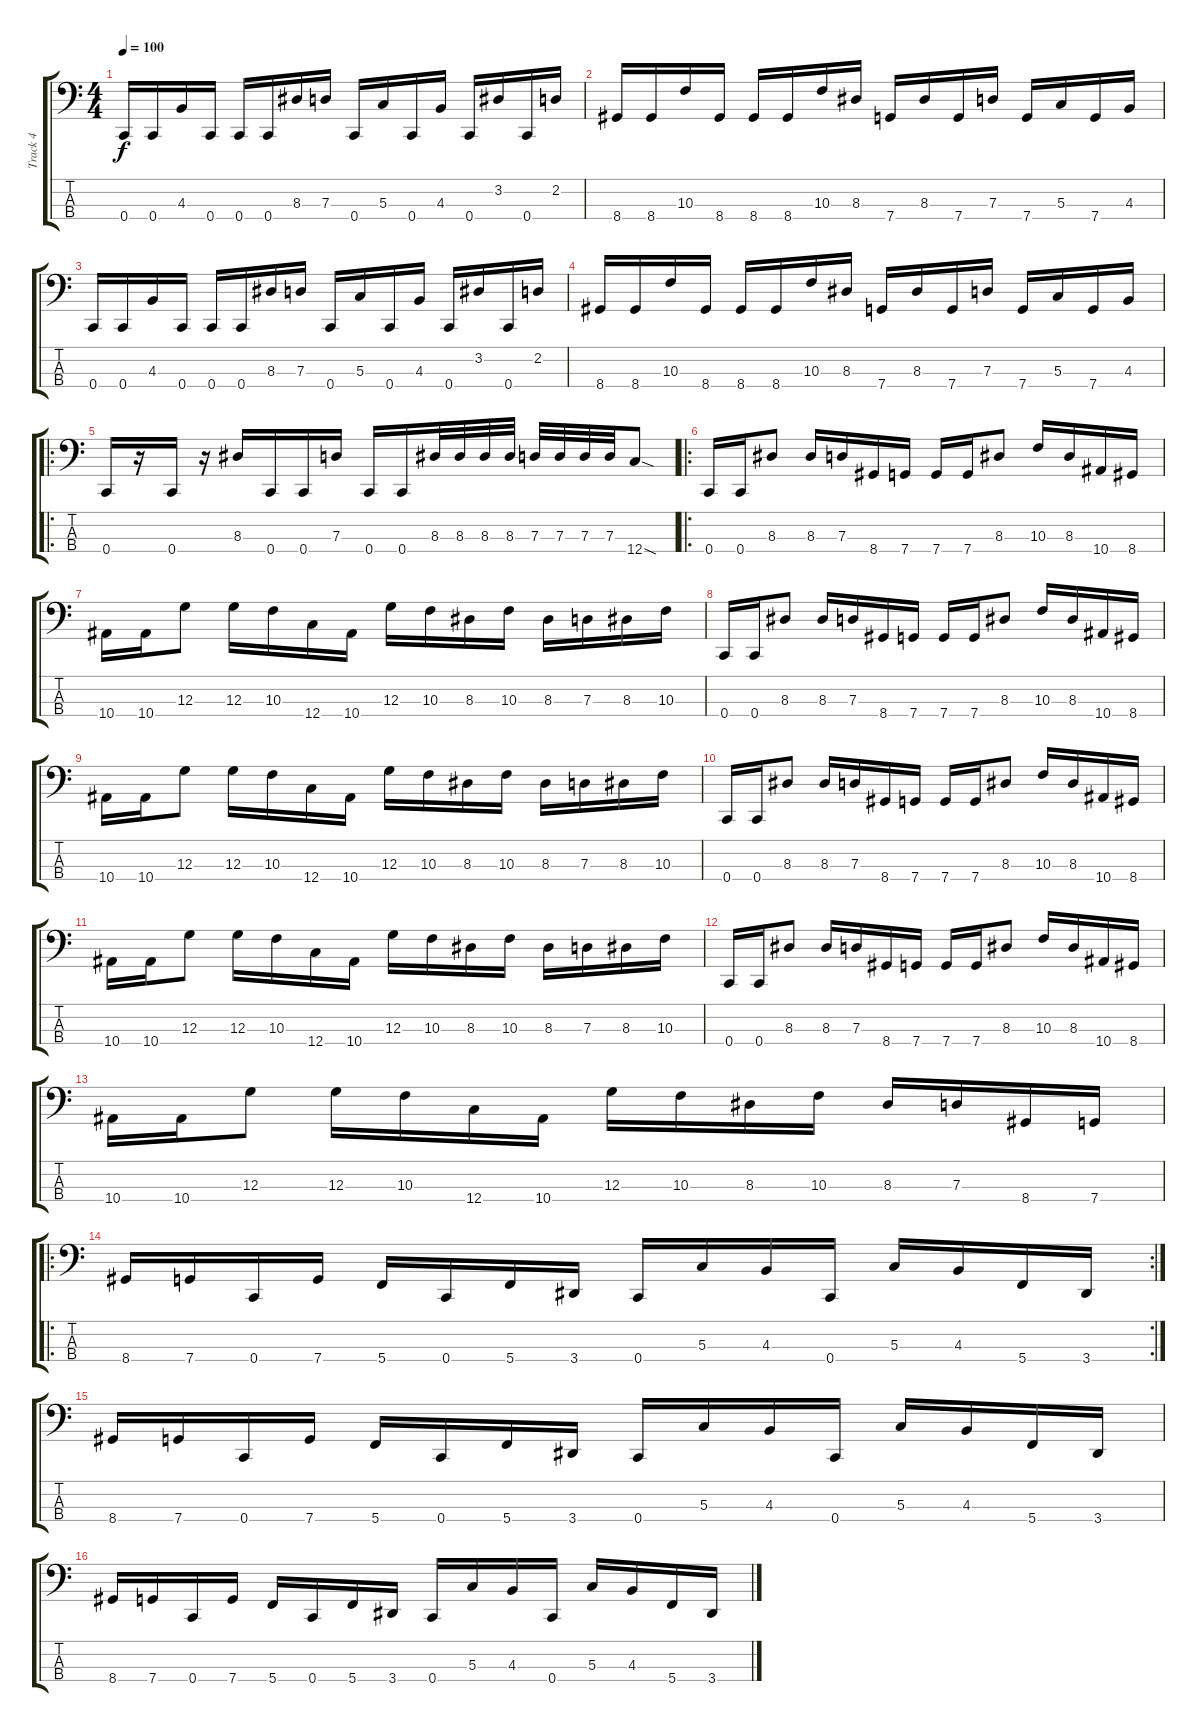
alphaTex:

\track ("Track 4" "Track 4") {instrument electricbasspick}
\staff {score tabs}
\tuning (F2 C2 G1 C1) {hide}
\ts (4 4)
\tempo 100
\clef f4
\ks c
0.4.16{dy f} 0.4.16 4.3.16 0.4.16 0.4.16 0.4.16 8.3.16 7.3.16 0.4.16 5.3.16 0.4.16 4.3.16 0.4.16 3.2.16 0.4.16 2.2.16 |
8.4.16 8.4.16 10.3.16 8.4.16 8.4.16 8.4.16 10.3.16 8.3.16 7.4.16 8.3.16 7.4.16 7.3.16 7.4.16 5.3.16 7.4.16 4.3.16 |
0.4.16 0.4.16 4.3.16 0.4.16 0.4.16 0.4.16 8.3.16 7.3.16 0.4.16 5.3.16 0.4.16 4.3.16 0.4.16 3.2.16 0.4.16 2.2.16 |
8.4.16 8.4.16 10.3.16 8.4.16 8.4.16 8.4.16 10.3.16 8.3.16 7.4.16 8.3.16 7.4.16 7.3.16 7.4.16 5.3.16 7.4.16 4.3.16 |
\ro
0.4.16 r.16 0.4.16 r.16 8.3.16 0.4.16 0.4.16 7.3.16 0.4.16 0.4.16 8.3.32 8.3.32 8.3.32 8.3.32 7.3.32 7.3.32 7.3.32 7.3.32 12.4{sod}.8 |
\ro
0.4.16 0.4.16 8.3.8 8.3.16 7.3.16 8.4.16 7.4.16 7.4.16 7.4.16 8.3.8 10.3.16 8.3.16 10.4.16 8.4.16 |
10.4.16 10.4.16 12.3.8 12.3.16 10.3.16 12.4.16 10.4.16 12.3.16 10.3.16 8.3.16 10.3.16 8.3.16 7.3.16 8.3.16 10.3.16 |
0.4.16 0.4.16 8.3.8 8.3.16 7.3.16 8.4.16 7.4.16 7.4.16 7.4.16 8.3.8 10.3.16 8.3.16 10.4.16 8.4.16 |
10.4.16 10.4.16 12.3.8 12.3.16 10.3.16 12.4.16 10.4.16 12.3.16 10.3.16 8.3.16 10.3.16 8.3.16 7.3.16 8.3.16 10.3.16 |
0.4.16 0.4.16 8.3.8 8.3.16 7.3.16 8.4.16 7.4.16 7.4.16 7.4.16 8.3.8 10.3.16 8.3.16 10.4.16 8.4.16 |
10.4.16 10.4.16 12.3.8 12.3.16 10.3.16 12.4.16 10.4.16 12.3.16 10.3.16 8.3.16 10.3.16 8.3.16 7.3.16 8.3.16 10.3.16 |
0.4.16 0.4.16 8.3.8 8.3.16 7.3.16 8.4.16 7.4.16 7.4.16 7.4.16 8.3.8 10.3.16 8.3.16 10.4.16 8.4.16 |
10.4.16 10.4.16 12.3.8 12.3.16 10.3.16 12.4.16 10.4.16 12.3.16 10.3.16 8.3.16 10.3.16 8.3.16 7.3.16 8.4.16 7.4.16 |
\ro
\rc 2
8.4.16 7.4.16 0.4.16 7.4.16 5.4.16 0.4.16 5.4.16 3.4.16 0.4.16 5.3.16 4.3.16 0.4.16 5.3.16 4.3.16 5.4.16 3.4.16 |
8.4.16 7.4.16 0.4.16 7.4.16 5.4.16 0.4.16 5.4.16 3.4.16 0.4.16 5.3.16 4.3.16 0.4.16 5.3.16 4.3.16 5.4.16 3.4.16 |
8.4.16 7.4.16 0.4.16 7.4.16 5.4.16 0.4.16 5.4.16 3.4.16 0.4.16 5.3.16 4.3.16 0.4.16 5.3.16 4.3.16 5.4.16 3.4.16
